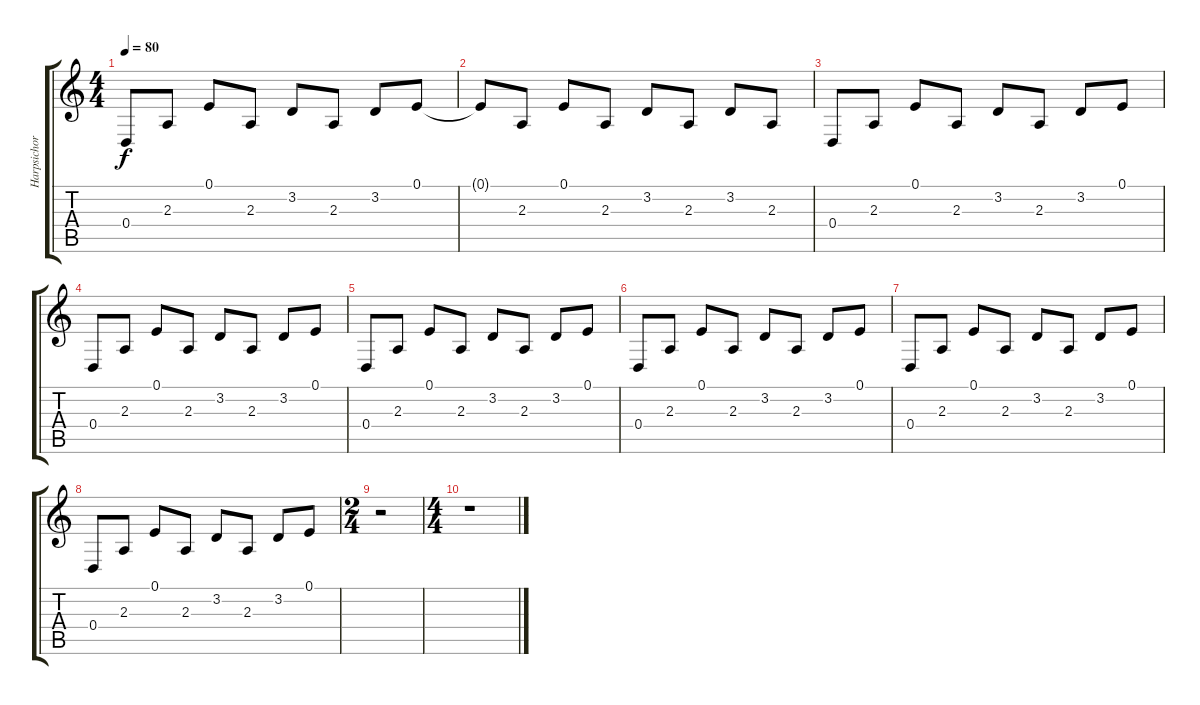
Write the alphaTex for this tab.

\track ("Harpsichord" "Harpsichor") {instrument harpsichord}
\staff {score tabs}
\tuning (E4 B3 G3 D3 A2 E2) {hide}
\ts (4 4)
\tempo 80
\clef g2
\ks c
0.4.8{dy f instrument harpsichord} 2.3.8 0.1.8 2.3.8 3.2.8 2.3.8 3.2.8 0.1.8 |
0.1{t}.8 2.3.8 0.1.8 2.3.8 3.2.8 2.3.8 3.2.8 2.3.8 |
0.4.8 2.3.8 0.1.8 2.3.8 3.2.8 2.3.8 3.2.8 0.1.8 |
0.4.8 2.3.8 0.1.8 2.3.8 3.2.8 2.3.8 3.2.8 0.1.8 |
0.4.8 2.3.8 0.1.8 2.3.8 3.2.8 2.3.8 3.2.8 0.1.8 |
0.4.8 2.3.8 0.1.8 2.3.8 3.2.8 2.3.8 3.2.8 0.1.8 |
0.4.8 2.3.8 0.1.8 2.3.8 3.2.8 2.3.8 3.2.8 0.1.8 |
0.4.8 2.3.8 0.1.8 2.3.8 3.2.8 2.3.8 3.2.8 0.1.8 |
\ts (2 4)
r.2 |
\ts (4 4)
r.1
